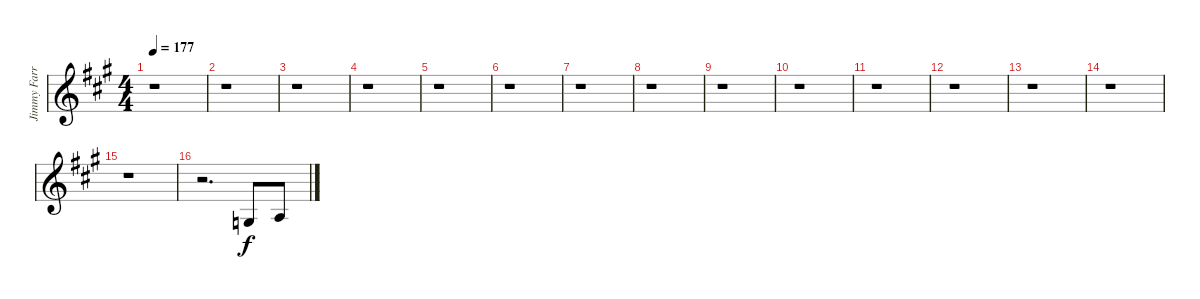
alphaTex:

\track ("Jimmy Farrar Backing  Vocals" "Jimmy Farr") {instrument englishhorn}
\staff {score}
\tuning (E4 B3 G3 D3 A2 E2) {hide}
\ts (4 4)
\tempo 177
\clef g2
\ks a
r.1{dy f} |
r.1 |
r.1 |
r.1 |
r.1 |
r.1 |
r.1 |
r.1 |
r.1 |
r.1 |
r.1 |
r.1 |
r.1 |
r.1 |
r.1 |
r.2{d} 0.3.8 2.3.8
